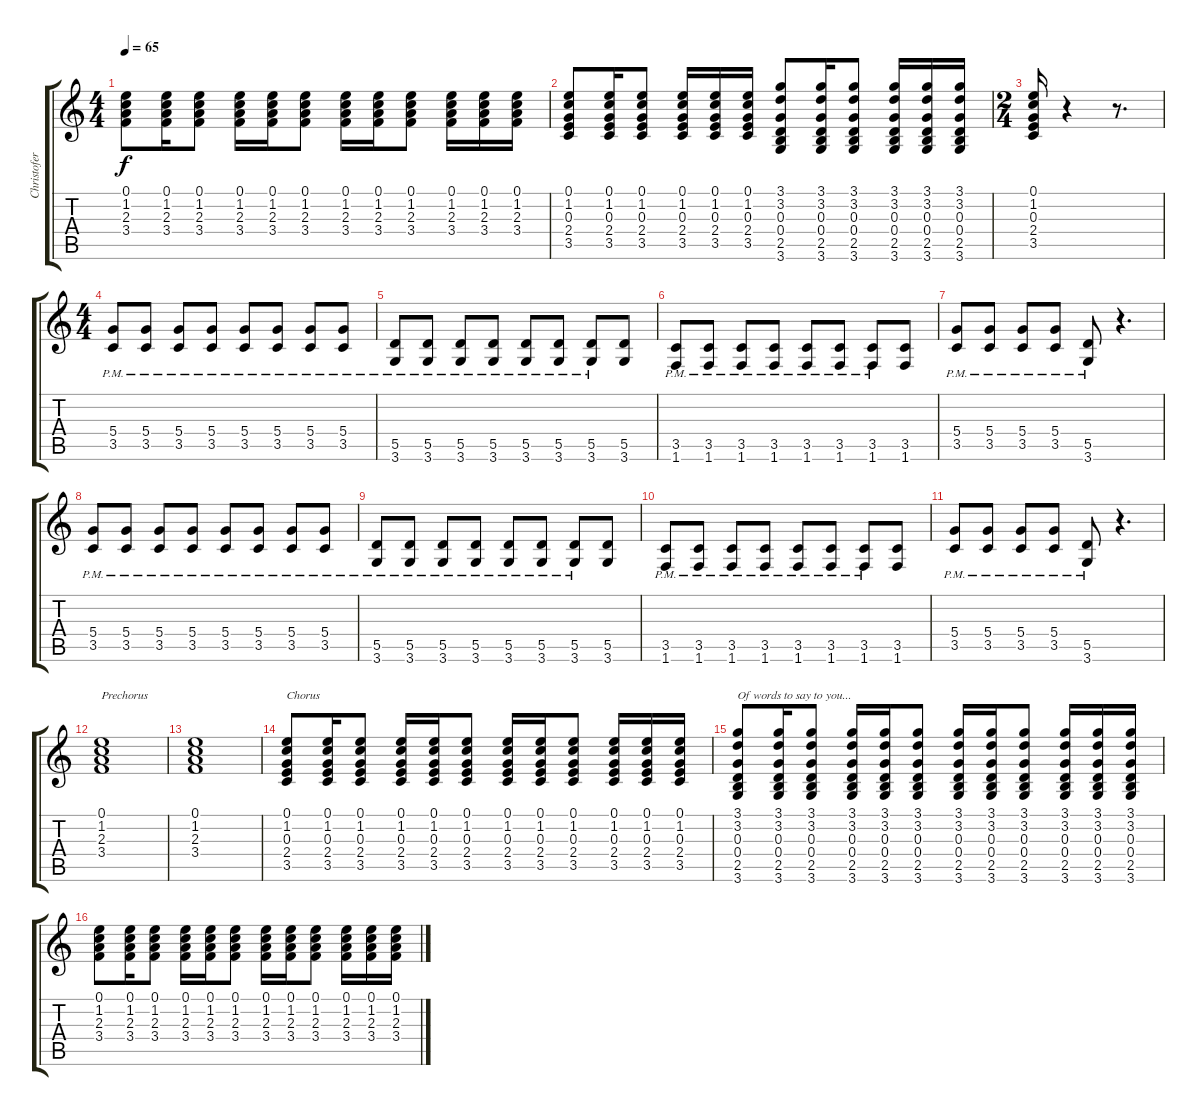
\track ("Christofer Drew Ingle" "Christofer") {instrument acousticguitarsteel}
\staff {score tabs}
\tuning (E4 B3 G3 D3 A2 E2) {hide}
\ts (4 4)
\tempo 65
\clef g2
\ks c
(0.1 1.2 2.3 3.4).8{dy f} (0.1 1.2 2.3 3.4).16 (0.1 1.2 2.3 3.4).8 (0.1 1.2 2.3 3.4).16 (0.1 1.2 2.3 3.4).16 (0.1 1.2 2.3 3.4).8 (0.1 1.2 2.3 3.4).16 (0.1 1.2 2.3 3.4).16 (0.1 1.2 2.3 3.4).8 (0.1 1.2 2.3 3.4).16 (0.1 1.2 2.3 3.4).16 (0.1 1.2 2.3 3.4).16 |
(0.1 1.2 0.3 2.4 3.5).8 (0.1 1.2 0.3 2.4 3.5).16 (0.1 1.2 0.3 2.4 3.5).8 (0.1 1.2 0.3 2.4 3.5).16 (0.1 1.2 0.3 2.4 3.5).16 (0.1 1.2 0.3 2.4 3.5).16 (3.1 3.2 0.3 0.4 2.5 3.6).8 (3.1 3.2 0.3 0.4 2.5 3.6).16 (3.1 3.2 0.3 0.4 2.5 3.6).8 (3.1 3.2 0.3 0.4 2.5 3.6).16 (3.1 3.2 0.3 0.4 2.5 3.6).16 (3.1 3.2 0.3 0.4 2.5 3.6).16 |
\ts (2 4)
(0.1 1.2 0.3 2.4 3.5).16 r.4 r.8{d} |
\ts (4 4)
(5.4{pm} 3.5{pm}).8 (5.4{pm} 3.5{pm}).8 (5.4{pm} 3.5{pm}).8 (5.4{pm} 3.5{pm}).8 (5.4{pm} 3.5{pm}).8 (5.4{pm} 3.5{pm}).8 (5.4{pm} 3.5{pm}).8 (5.4{pm} 3.5{pm}).8 |
(5.5{pm} 3.6{pm}).8 (5.5{pm} 3.6{pm}).8 (5.5{pm} 3.6{pm}).8 (5.5{pm} 3.6{pm}).8 (5.5{pm} 3.6{pm}).8 (5.5{pm} 3.6{pm}).8 (5.5{pm} 3.6{pm}).8 (5.5 3.6).8 |
(3.5{pm} 1.6{pm}).8 (3.5{pm} 1.6{pm}).8 (3.5{pm} 1.6{pm}).8 (3.5{pm} 1.6{pm}).8 (3.5{pm} 1.6{pm}).8 (3.5{pm} 1.6{pm}).8 (3.5{pm} 1.6{pm}).8 (3.5 1.6).8 |
(5.4{pm} 3.5{pm}).8 (5.4{pm} 3.5{pm}).8 (5.4{pm} 3.5{pm}).8 (5.4{pm} 3.5{pm}).8 (5.5{pm} 3.6{pm}).8 r.4{d} |
(5.4{pm} 3.5{pm}).8 (5.4{pm} 3.5{pm}).8 (5.4{pm} 3.5{pm}).8 (5.4{pm} 3.5{pm}).8 (5.4{pm} 3.5{pm}).8 (5.4{pm} 3.5{pm}).8 (5.4{pm} 3.5{pm}).8 (5.4{pm} 3.5{pm}).8 |
(5.5{pm} 3.6{pm}).8 (5.5{pm} 3.6{pm}).8 (5.5{pm} 3.6{pm}).8 (5.5{pm} 3.6{pm}).8 (5.5{pm} 3.6{pm}).8 (5.5{pm} 3.6{pm}).8 (5.5{pm} 3.6{pm}).8 (5.5 3.6).8 |
(3.5{pm} 1.6{pm}).8 (3.5{pm} 1.6{pm}).8 (3.5{pm} 1.6{pm}).8 (3.5{pm} 1.6{pm}).8 (3.5{pm} 1.6{pm}).8 (3.5{pm} 1.6{pm}).8 (3.5{pm} 1.6{pm}).8 (3.5 1.6).8 |
(5.4{pm} 3.5{pm}).8 (5.4{pm} 3.5{pm}).8 (5.4{pm} 3.5{pm}).8 (5.4{pm} 3.5{pm}).8 (5.5{pm} 3.6{pm}).8 r.4{d} |
(0.1 1.2 2.3 3.4).1{txt "Prechorus"} |
(0.1 1.2 2.3 3.4).1 |
(0.1 1.2 0.3 2.4 3.5).8{txt "Chorus"} (0.1 1.2 0.3 2.4 3.5).16 (0.1 1.2 0.3 2.4 3.5).8 (0.1 1.2 0.3 2.4 3.5).16 (0.1 1.2 0.3 2.4 3.5).16 (0.1 1.2 0.3 2.4 3.5).8 (0.1 1.2 0.3 2.4 3.5).16 (0.1 1.2 0.3 2.4 3.5).16 (0.1 1.2 0.3 2.4 3.5).8 (0.1 1.2 0.3 2.4 3.5).16 (0.1 1.2 0.3 2.4 3.5).16 (0.1 1.2 0.3 2.4 3.5).16 |
(3.1 3.2 0.3 0.4 2.5 3.6).8{txt "Of words to say to you..."} (3.1 3.2 0.3 0.4 2.5 3.6).16 (3.1 3.2 0.3 0.4 2.5 3.6).8 (3.1 3.2 0.3 0.4 2.5 3.6).16 (3.1 3.2 0.3 0.4 2.5 3.6).16 (3.1 3.2 0.3 0.4 2.5 3.6).8 (3.1 3.2 0.3 0.4 2.5 3.6).16 (3.1 3.2 0.3 0.4 2.5 3.6).16 (3.1 3.2 0.3 0.4 2.5 3.6).8 (3.1 3.2 0.3 0.4 2.5 3.6).16 (3.1 3.2 0.3 0.4 2.5 3.6).16 (3.1 3.2 0.3 0.4 2.5 3.6).16 |
(0.1 1.2 2.3 3.4).8 (0.1 1.2 2.3 3.4).16 (0.1 1.2 2.3 3.4).8 (0.1 1.2 2.3 3.4).16 (0.1 1.2 2.3 3.4).16 (0.1 1.2 2.3 3.4).8 (0.1 1.2 2.3 3.4).16 (0.1 1.2 2.3 3.4).16 (0.1 1.2 2.3 3.4).8 (0.1 1.2 2.3 3.4).16 (0.1 1.2 2.3 3.4).16 (0.1 1.2 2.3 3.4).16
